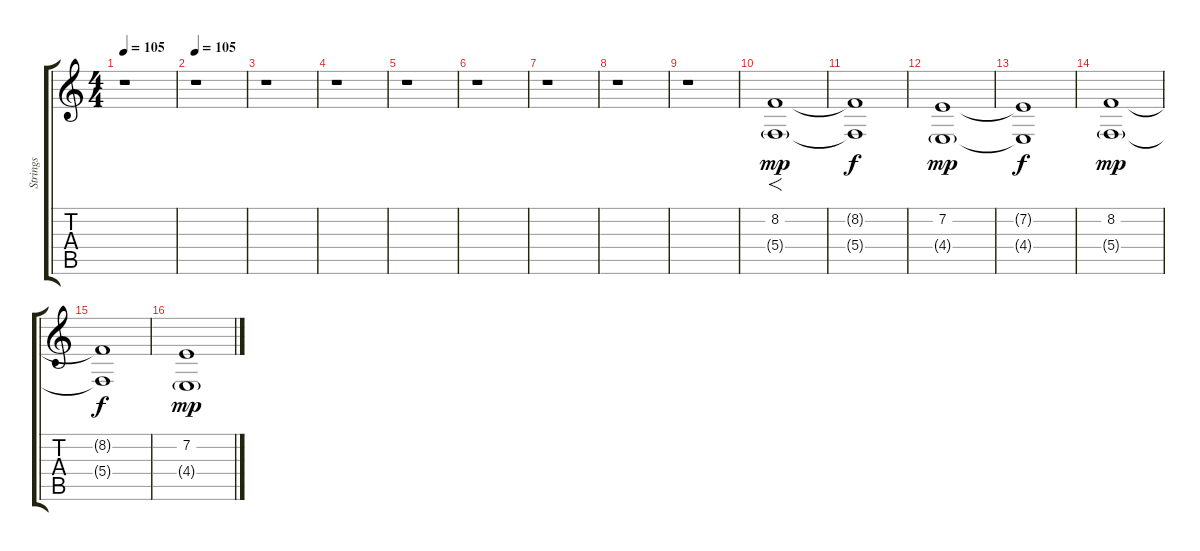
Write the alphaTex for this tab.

\track ("Strings" "Strings") {instrument stringensemble1}
\staff {score tabs}
\tuning (D4 A3 F3 C3 G2 D2) {hide}
\ts (4 4)
\tempo 105
\tempo 80
\tempo 105
\clef g2
\ks c
r.1{dy mp instrument stringensemble1} |
\tempo 105
r.1 |
r.1 |
r.1 |
r.1 |
r.1 |
r.1 |
r.1 |
r.1 |
(8.2 5.4{g}).1{f volume 9} |
(8.2{t} 5.4{t}).1{dy f} |
(7.2 4.4{g}).1{dy mp} |
(7.2{t} 4.4{t}).1{dy f} |
(8.2 5.4{g}).1{dy mp} |
(8.2{t} 5.4{t}).1{dy f} |
(7.2 4.4{g}).1{dy mp}
